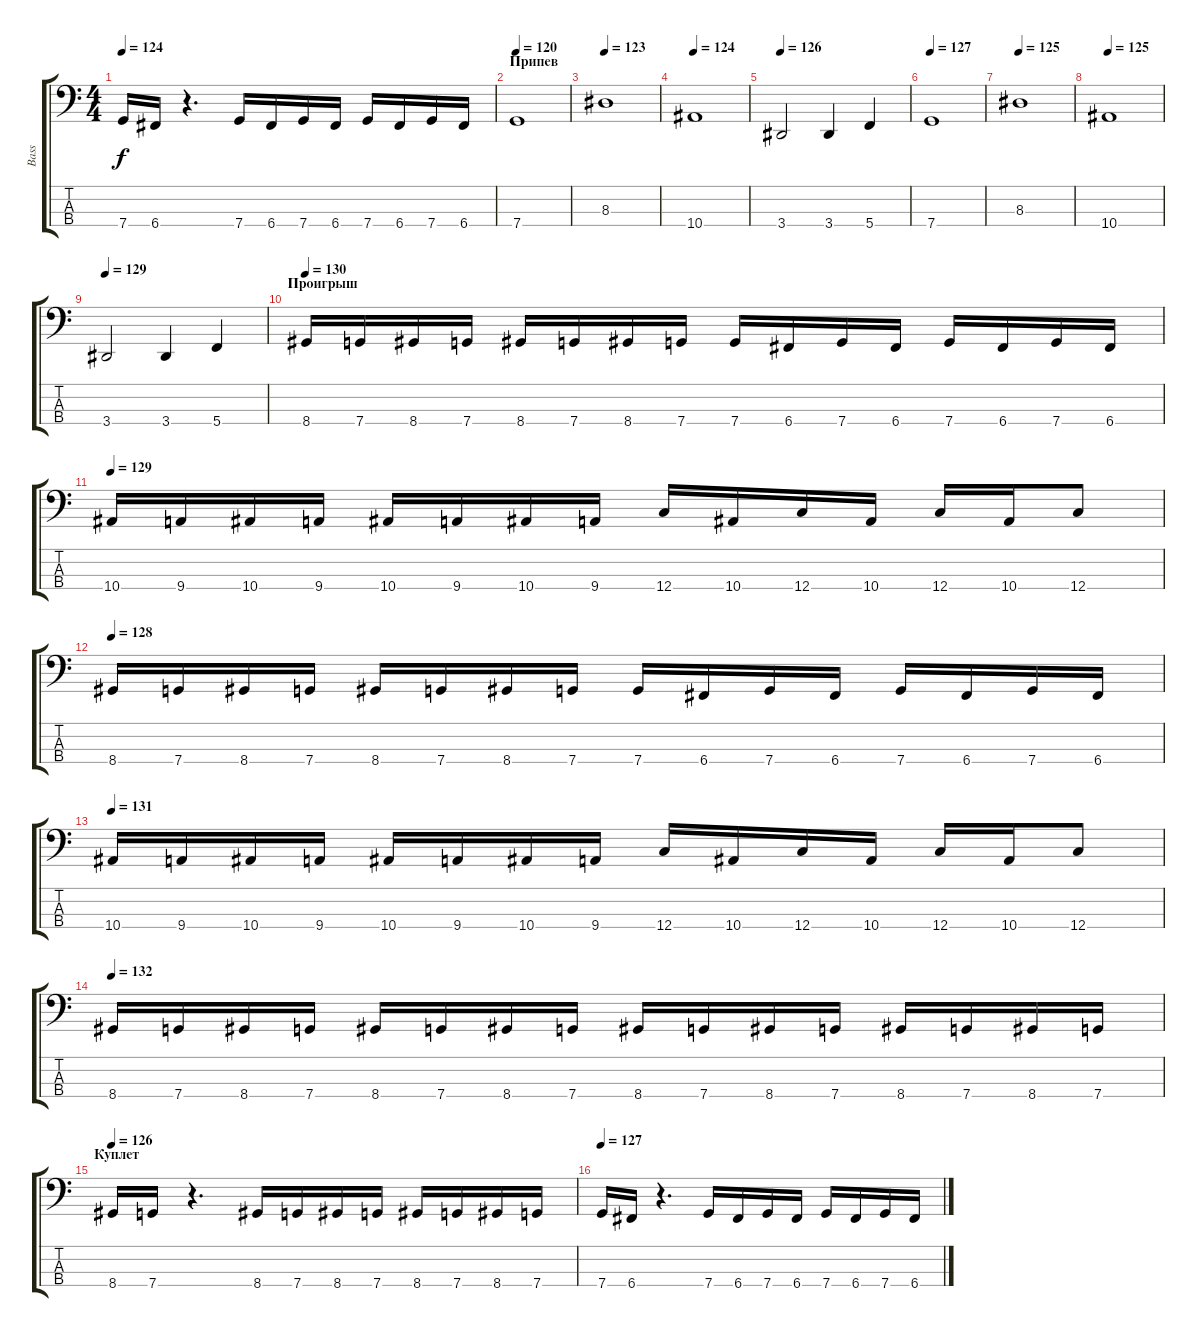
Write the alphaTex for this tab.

\track ("Bass" "Bass") {instrument electricbasspick}
\staff {score tabs}
\tuning (F2 C2 G1 C1) {hide}
\ts (4 4)
\tempo 124
\clef f4
\ks c
7.4.16{dy f} 6.4.16 r.4{d} 7.4.16 6.4.16 7.4.16 6.4.16 7.4.16 6.4.16 7.4.16 6.4.16 |
\section ("" "Припев")
\tempo 120
7.4.1 |
\tempo 123
8.3.1 |
\tempo 124
10.4.1 |
\tempo 126
3.4.2 3.4.4 5.4.4 |
\tempo 127
7.4.1 |
\tempo 125
8.3.1 |
\tempo 125
10.4.1 |
\tempo 129
3.4.2 3.4.4 5.4.4 |
\section ("" "Проигрыш")
\tempo 130
8.4.16 7.4.16 8.4.16 7.4.16 8.4.16 7.4.16 8.4.16 7.4.16 7.4.16 6.4.16 7.4.16 6.4.16 7.4.16 6.4.16 7.4.16 6.4.16 |
\tempo 129
10.4.16 9.4.16 10.4.16 9.4.16 10.4.16 9.4.16 10.4.16 9.4.16 12.4.16 10.4.16 12.4.16 10.4.16 12.4.16 10.4.16 12.4.8 |
\tempo 128
8.4.16 7.4.16 8.4.16 7.4.16 8.4.16 7.4.16 8.4.16 7.4.16 7.4.16 6.4.16 7.4.16 6.4.16 7.4.16 6.4.16 7.4.16 6.4.16 |
\tempo 131
10.4.16 9.4.16 10.4.16 9.4.16 10.4.16 9.4.16 10.4.16 9.4.16 12.4.16 10.4.16 12.4.16 10.4.16 12.4.16 10.4.16 12.4.8 |
\tempo 132
8.4.16 7.4.16 8.4.16 7.4.16 8.4.16 7.4.16 8.4.16 7.4.16 8.4.16 7.4.16 8.4.16 7.4.16 8.4.16 7.4.16 8.4.16 7.4.16 |
\section ("" "Куплет")
\tempo 126
8.4.16 7.4.16 r.4{d} 8.4.16 7.4.16 8.4.16 7.4.16 8.4.16 7.4.16 8.4.16 7.4.16 |
\tempo 127
7.4.16 6.4.16 r.4{d} 7.4.16 6.4.16 7.4.16 6.4.16 7.4.16 6.4.16 7.4.16 6.4.16
